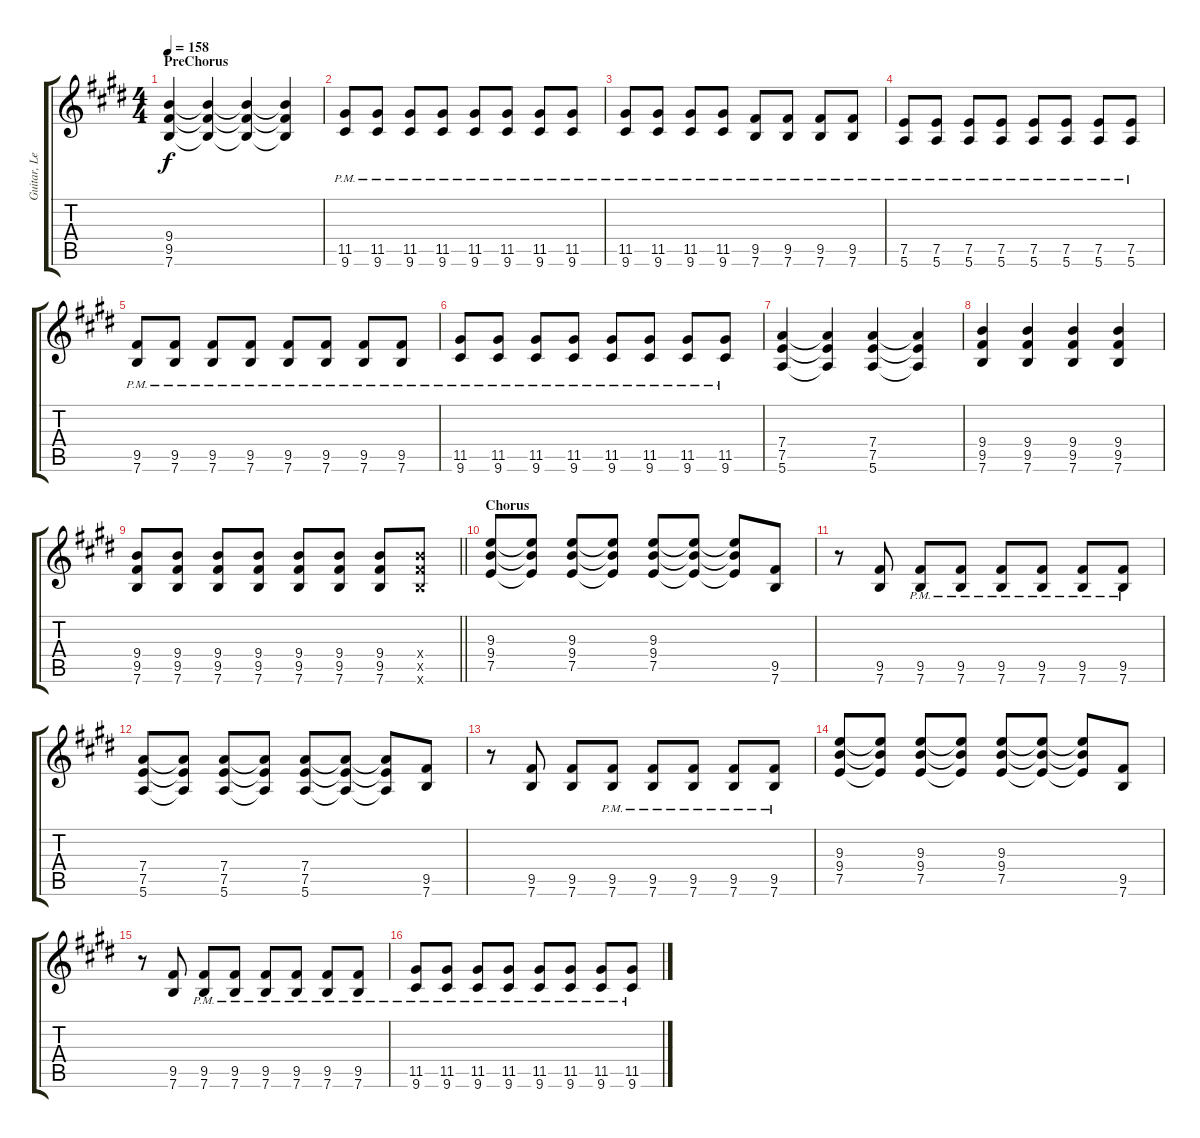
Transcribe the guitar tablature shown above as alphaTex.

\track ("Guitar, Lead" "Guitar, Le") {instrument distortionguitar}
\staff {score tabs}
\tuning (E4 B3 G3 D3 A2 E2) {hide}
\ts (4 4)
\section ("" "PreChorus")
\tempo 158
\clef g2
\ks e
(9.4 9.5 7.6).4{dy f} (9.4{t} 9.5{t} 7.6{t}).4 (9.4{t} 9.5{t} 7.6{t}).4 (9.4{t} 9.5{t} 7.6{t}).4 |
\ks c#minor
(11.5{pm} 9.6).8 (11.5{pm} 9.6).8 (11.5{pm} 9.6).8 (11.5{pm} 9.6).8 (11.5{pm} 9.6).8 (11.5{pm} 9.6).8 (11.5{pm} 9.6).8 (11.5{pm} 9.6).8 |
(11.5{pm} 9.6).8 (11.5{pm} 9.6).8 (11.5{pm} 9.6).8 (11.5{pm} 9.6).8 (9.5{pm} 7.6).8 (9.5{pm} 7.6).8 (9.5{pm} 7.6).8 (9.5{pm} 7.6).8 |
(7.5{pm} 5.6).8 (7.5{pm} 5.6).8 (7.5{pm} 5.6).8 (7.5{pm} 5.6).8 (7.5{pm} 5.6).8 (7.5{pm} 5.6).8 (7.5{pm} 5.6).8 (7.5{pm} 5.6).8 |
\ks e
(9.5{pm} 7.6).8 (9.5{pm} 7.6).8 (9.5{pm} 7.6).8 (9.5{pm} 7.6).8 (9.5{pm} 7.6).8 (9.5{pm} 7.6).8 (9.5{pm} 7.6).8 (9.5{pm} 7.6).8 |
\ks c#minor
(11.5{pm} 9.6).8 (11.5{pm} 9.6).8 (11.5{pm} 9.6).8 (11.5{pm} 9.6).8 (11.5{pm} 9.6).8 (11.5{pm} 9.6).8 (11.5{pm} 9.6).8 (11.5{pm} 9.6).8 |
(7.4 7.5 5.6).4 (7.4{t} 7.5{t} 5.6{t}).4 (7.4 7.5 5.6).4 (7.4{t} 7.5{t} 5.6{t}).4 |
\ks e
(9.4 9.5 7.6).4 (9.4 9.5 7.6).4 (9.4 9.5 7.6).4 (9.4 9.5 7.6).4 |
\barLineRight lightlight
\ks c#minor
(9.4 9.5 7.6).8 (9.4 9.5 7.6).8 (9.4 9.5 7.6).8 (9.4 9.5 7.6).8 (9.4 9.5 7.6).8 (9.4 9.5 7.6).8 (9.4 9.5 7.6).8 (9.4{x} 9.5{x} 7.6{x}).8 |
\section ("" "Chorus")
\ks e
(9.3 9.4 7.5).8 (9.3{t} 9.4{t} 7.5{t}).8 (9.3 9.4 7.5).8 (9.3{t} 9.4{t} 7.5{t}).8 (9.3 9.4 7.5).8 (9.3{t} 9.4{t} 7.5{t}).8 (9.3{t} 9.4{t} 7.5{t}).8 (9.5 7.6).8 |
\ks c#minor
r.8 (9.5 7.6).8 (9.5{pm} 7.6).8 (9.5{pm} 7.6).8 (9.5{pm} 7.6).8 (9.5{pm} 7.6).8 (9.5{pm} 7.6).8 (9.5{pm} 7.6).8 |
(7.4 7.5 5.6).8 (7.4{t} 7.5{t} 5.6{t}).8 (7.4 7.5 5.6).8 (7.4{t} 7.5{t} 5.6{t}).8 (7.4 7.5 5.6).8 (7.4{t} 7.5{t} 5.6{t}).8 (7.4{t} 7.5{t} 5.6{t}).8 (9.5 7.6).8 |
r.8 (9.5 7.6).8 (9.5 7.6).8 (9.5{pm} 7.6).8 (9.5{pm} 7.6).8 (9.5{pm} 7.6).8 (9.5{pm} 7.6).8 (9.5{pm} 7.6).8 |
\ks e
(9.3 9.4 7.5).8 (9.3{t} 9.4{t} 7.5{t}).8 (9.3 9.4 7.5).8 (9.3{t} 9.4{t} 7.5{t}).8 (9.3 9.4 7.5).8 (9.3{t} 9.4{t} 7.5{t}).8 (9.3{t} 9.4{t} 7.5{t}).8 (9.5 7.6).8 |
\ks c#minor
r.8 (9.5 7.6).8 (9.5{pm} 7.6).8 (9.5{pm} 7.6).8 (9.5{pm} 7.6).8 (9.5{pm} 7.6).8 (9.5{pm} 7.6).8 (9.5{pm} 7.6).8 |
(11.5{pm} 9.6).8 (11.5{pm} 9.6).8 (11.5{pm} 9.6).8 (11.5{pm} 9.6).8 (11.5{pm} 9.6).8 (11.5{pm} 9.6).8 (11.5{pm} 9.6).8 (11.5{pm} 9.6).8
